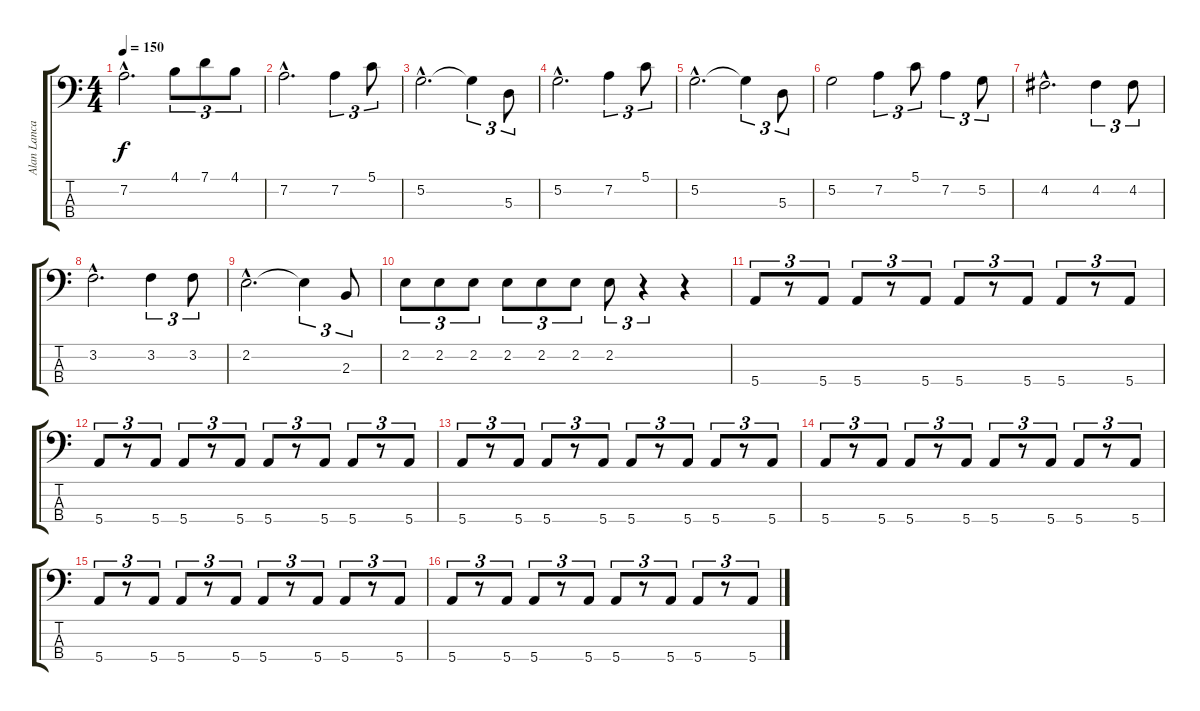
\track ("Alan Lancaster" "Alan Lanca") {instrument electricbassfinger}
\staff {score tabs}
\tuning (G2 D2 A1 E1) {hide}
\ts (4 4)
\tempo 150
\clef f4
\ks c
7.2{hac}.2{d dy f} 4.1.8{tu (3 2)} 7.1.8{tu (3 2)} 4.1.8{tu (3 2)} |
7.2{hac}.2{d} 7.2.4{tu (3 2)} 5.1.8{tu (3 2)} |
5.2{hac}.2{d} 5.2{t}.4{tu (3 2)} 5.3.8{tu (3 2)} |
5.2{hac}.2{d} 7.2.4{tu (3 2)} 5.1.8{tu (3 2)} |
5.2{hac}.2{d} 5.2{t}.4{tu (3 2)} 5.3.8{tu (3 2)} |
5.2.2 7.2.4{tu (3 2)} 5.1.8{tu (3 2)} 7.2.4{tu (3 2)} 5.2.8{tu (3 2)} |
4.2{hac}.2{d} 4.2.4{tu (3 2)} 4.2.8{tu (3 2)} |
3.2{hac}.2{d} 3.2.4{tu (3 2)} 3.2.8{tu (3 2)} |
2.2{hac}.2{d} 2.2{t}.4{tu (3 2)} 2.3.8{tu (3 2)} |
2.2.8{tu (3 2)} 2.2.8{tu (3 2)} 2.2.8{tu (3 2)} 2.2.8{tu (3 2)} 2.2.8{tu (3 2)} 2.2.8{tu (3 2)} 2.2.8{tu (3 2)} r.4{tu (3 2)} r.4 |
5.4.8{tu (3 2)} r.8{tu (3 2)} 5.4.8{tu (3 2)} 5.4.8{tu (3 2)} r.8{tu (3 2)} 5.4.8{tu (3 2)} 5.4.8{tu (3 2)} r.8{tu (3 2)} 5.4.8{tu (3 2)} 5.4.8{tu (3 2)} r.8{tu (3 2)} 5.4.8{tu (3 2)} |
5.4.8{tu (3 2)} r.8{tu (3 2)} 5.4.8{tu (3 2)} 5.4.8{tu (3 2)} r.8{tu (3 2)} 5.4.8{tu (3 2)} 5.4.8{tu (3 2)} r.8{tu (3 2)} 5.4.8{tu (3 2)} 5.4.8{tu (3 2)} r.8{tu (3 2)} 5.4.8{tu (3 2)} |
5.4.8{tu (3 2)} r.8{tu (3 2)} 5.4.8{tu (3 2)} 5.4.8{tu (3 2)} r.8{tu (3 2)} 5.4.8{tu (3 2)} 5.4.8{tu (3 2)} r.8{tu (3 2)} 5.4.8{tu (3 2)} 5.4.8{tu (3 2)} r.8{tu (3 2)} 5.4.8{tu (3 2)} |
5.4.8{tu (3 2)} r.8{tu (3 2)} 5.4.8{tu (3 2)} 5.4.8{tu (3 2)} r.8{tu (3 2)} 5.4.8{tu (3 2)} 5.4.8{tu (3 2)} r.8{tu (3 2)} 5.4.8{tu (3 2)} 5.4.8{tu (3 2)} r.8{tu (3 2)} 5.4.8{tu (3 2)} |
5.4.8{tu (3 2)} r.8{tu (3 2)} 5.4.8{tu (3 2)} 5.4.8{tu (3 2)} r.8{tu (3 2)} 5.4.8{tu (3 2)} 5.4.8{tu (3 2)} r.8{tu (3 2)} 5.4.8{tu (3 2)} 5.4.8{tu (3 2)} r.8{tu (3 2)} 5.4.8{tu (3 2)} |
5.4.8{tu (3 2)} r.8{tu (3 2)} 5.4.8{tu (3 2)} 5.4.8{tu (3 2)} r.8{tu (3 2)} 5.4.8{tu (3 2)} 5.4.8{tu (3 2)} r.8{tu (3 2)} 5.4.8{tu (3 2)} 5.4.8{tu (3 2)} r.8{tu (3 2)} 5.4.8{tu (3 2)}
